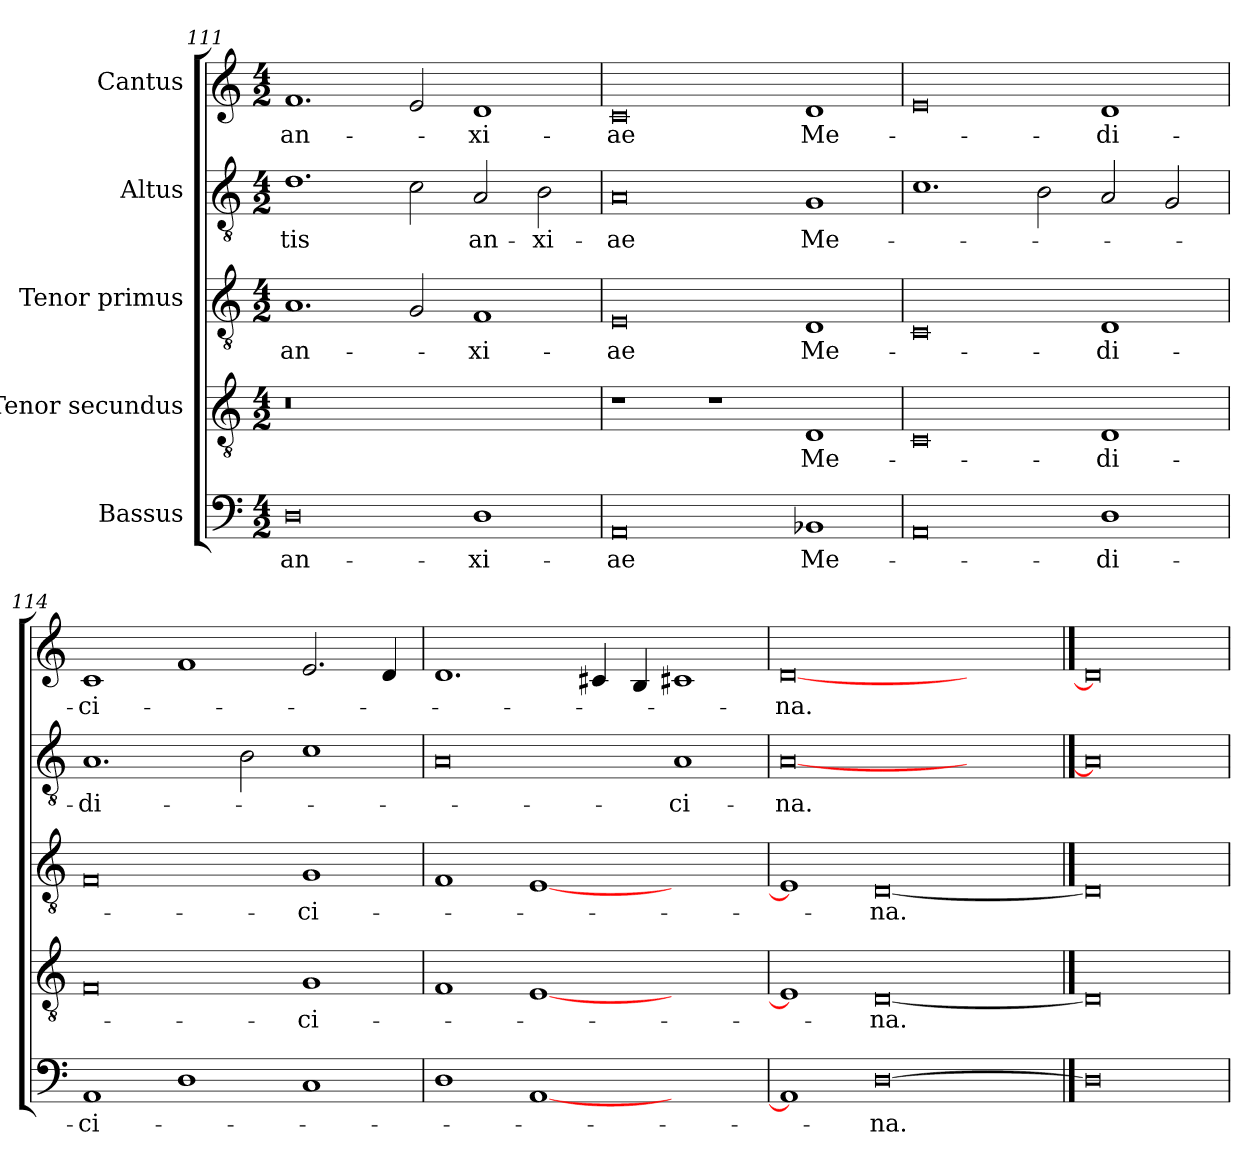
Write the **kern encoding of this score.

**kern	**text	**kern	**text	**kern	**text	**kern	**text	**kern	**text
*part5	*part5	*part4	*part4	*part3	*part3	*part2	*part2	*part1	*part1
*staff5	*staff5	*staff4	*staff4	*staff3	*staff3	*staff2	*staff2	*staff1	*staff1
*I"Bassus	*	*I"Tenor secundus	*	*I"Tenor primus	*	*I"Altus	*	*I"Cantus	*
*clefF4	*	*clefGv2	*	*clefGv2	*	*clefGv2	*	*clefG2	*
*k[]	*	*k[]	*	*k[]	*	*k[]	*	*k[]	*
*C:	*	*C:	*	*C:	*	*C:	*	*C:	*
*M4/2	*	*M4/2	*	*M4/2	*	*M4/2	*	*M4/2	*
=111	=111	=111	=111	=111	=111	=111	=111	=111	=111
!	!	!	!	!	!	!	!LO:LY:i	!	!
0D\	an-	0r	.	1.A/	an-	1.d\	-tis	1.f/	an-
.	.	.	.	2G/	.	2c\	.	2e/	.
!	!	!	!	!	!	!	!LO:LY:i	!	!
1D\	-xi-	1ryy	.	1F/	-xi-	2A/	an-	1d/	-xi-
!	!	!	!	!	!	!	!LO:LY:i	!	!
.	.	.	.	.	.	2B\	-xi-	.	.
=112	=112	=112	=112	=112	=112	=112	=112	=112	=112
!	!	!	!	!	!	!	!LO:LY:i	!	!
0AA/	-ae	1r	.	0E/	-ae	0A/	-ae	0c/	-ae
.	.	1r	.	.	.	.	.	.	.
!	!	!	!	!	!	!	!LO:LY:i	!	!
1BB-X/	Me-	1D/	Me-	1D/	Me-	1G/	Me-	1d/	Me-
=113	=113	=113	=113	=113	=113	=113	=113	=113	=113
0AA/	.	0C/	.	0C/	.	1.c\	.	0e/	.
.	.	.	.	.	.	2B\	.	.	.
1D\	-di-	1D/	-di-	1D/	-di-	2A/	.	1d/	-di-
.	.	.	.	.	.	2G/	.	.	.
=114	=114	=114	=114	=114	=114	=114	=114	=114	=114
!	!	!	!	!	!	!	!LO:LY:i	!	!
1AA/	-ci-	0F/	.	0F/	.	1.A/	-di-	1c/	-ci-
1D\	.	.	.	.	.	.	.	1f/	.
.	.	.	.	.	.	2B\	.	.	.
1C/	.	1G/	-ci-	1G/	-ci-	1c\	.	2.e/	.
.	.	.	.	.	.	.	.	4d/	.
=115	=115	=115	=115	=115	=115	=115	=115	=115	=115
1D\	.	1F/	.	1F/	.	0A/	.	1.d/	.
[1AA/	.	[1E/	.	[1E/	.	.	.	.	.
.	.	.	.	.	.	.	.	4c#X/	.
.	.	.	.	.	.	.	.	4B/	.
!	!	!	!	!	!	!	!LO:LY:i	!	!
1ryy	.	1ryy	.	1ryy	.	1A/	-ci-	1c#X/	.
=116	=116	=116	=116	=116	=116	=116	=116	=116	=116
!	!	!	!	!	!	!	!LO:LY:i	!	!
1AA/]	.	1E/]	.	1E/]	.	[0A/	-na.	[0d/	-na.
[0D\	-na.	[0D/	-na.	[0D/	-na.	.	.	.	.
.	.	.	.	.	.	1ryy	.	1ryy	.
==117	==117	==117	==117	==117	==117	==117	==117	==117	==117
0D\]	.	0D/]	.	0D/]	.	0A/]	.	0d/]	.
=	=	=	=	=	=	=	=	=	=
*-	*-	*-	*-	*-	*-	*-	*-	*-	*-
